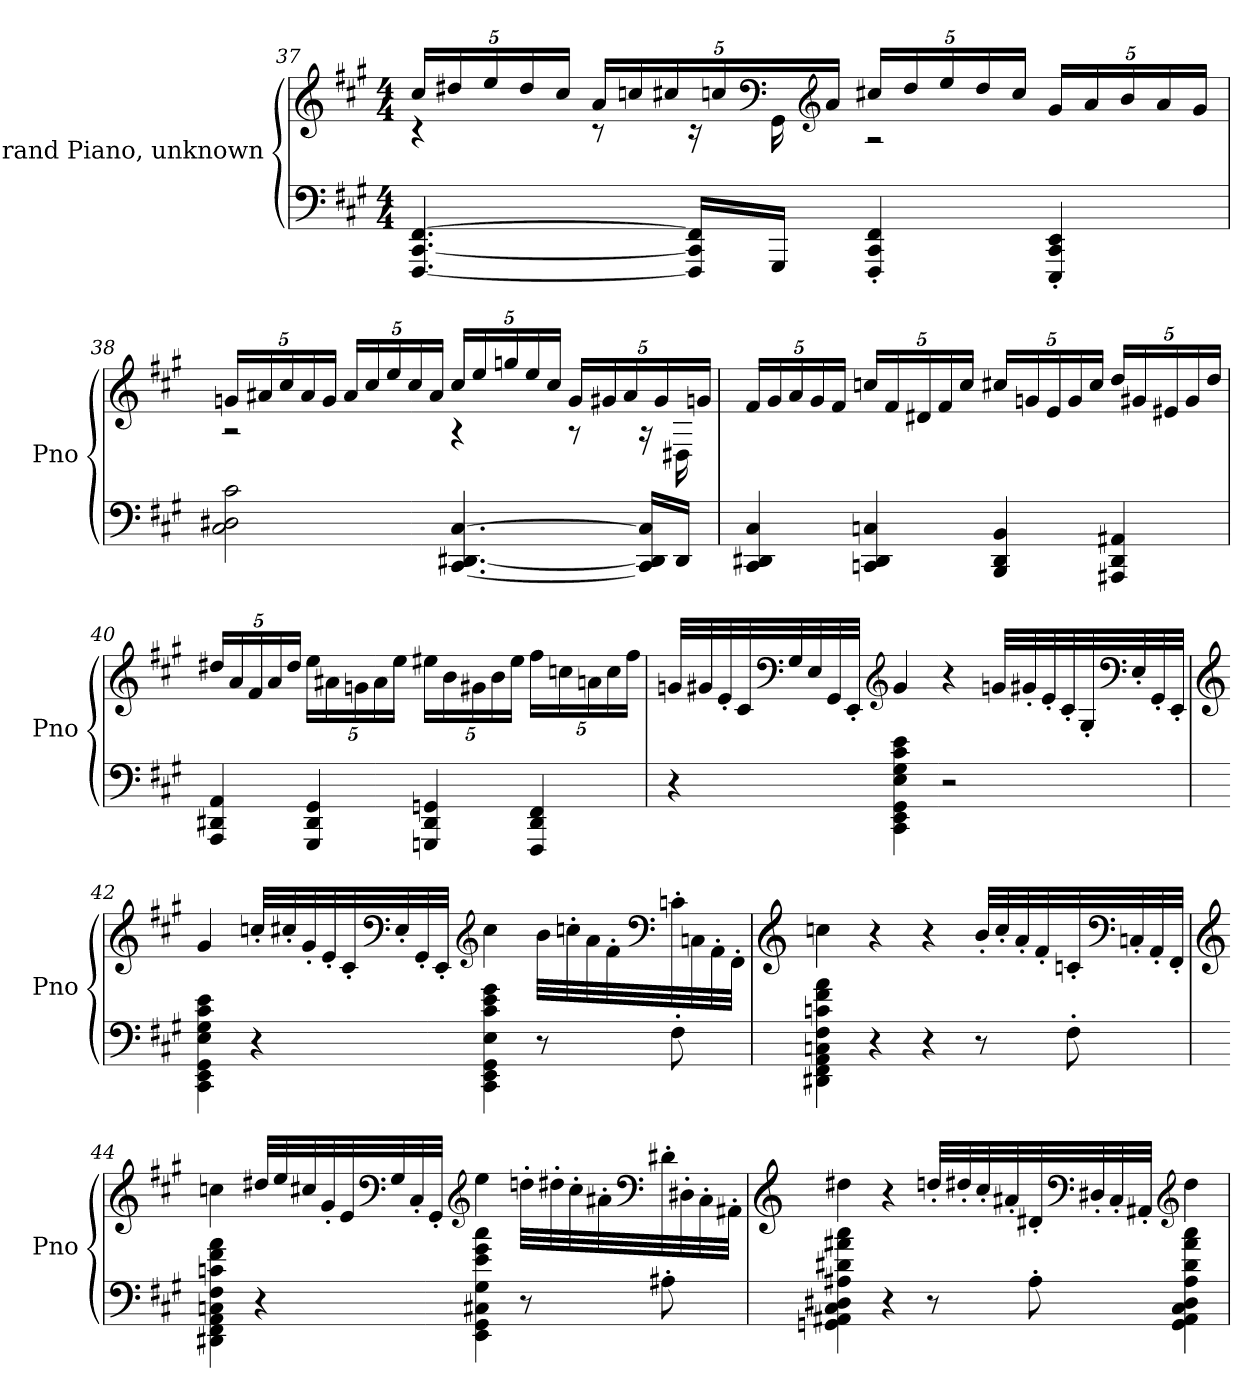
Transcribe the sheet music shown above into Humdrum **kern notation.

**kern	**kern
*part1	*part1
*staff2	*staff1
*I"Grand Piano, unknown	*
*I'Pno	*
!!LO:LB:g=z
*clefF4	*clefG2
*k[f#c#g#]	*k[f#c#g#]
*M4/4	*M4/4
*	*Xbrackettup
=37	=37
*	*^
[4.FFF#/ [4.CC#/ [4.FF#/	20cc#/LL	4r
.	20dd#X/	.
.	20ee/	.
.	20dd#/	.
.	20cc#/JJ	.
.	20a/LL	8r
.	20ccn/	.
.	20cc#X/	.
16FFF#/] 16CC#/] 16FF#/]LL	.	16r
.	20ccn/	.
*	*clefF4	*
16GGG#/JJ	.	16GG#\
*	*clefG2	*
.	20a/JJ	.
4FFF#/' 4CC#/' 4FF#/'	20cc#X/LL	2r
.	20dd#/	.
.	20ee/	.
.	20dd#/	.
.	20cc#/JJ	.
4EEE/' 4CC#/' 4EE/'	20g#/LL	.
.	20a/	.
.	20b/	.
.	20a/	.
.	20g#/JJ	.
!!LO:PB:g=z	!!
=38	=38	=38
2C#\ 2D#X\ 2c#\	20gn/LL	2r
.	20a#X/	.
.	20cc#/	.
.	20a#/	.
.	20g/JJ	.
.	20a#/LL	.
.	20cc#/	.
.	20ee/	.
.	20cc#/	.
.	20a#/JJ	.
[4.CC#/ [4.DD#X/ [4.C#/	20cc#/LL	4r
.	20ee/	.
.	20ggn/	.
.	20ee/	.
.	20cc#/JJ	.
.	20g/LL	8r
.	20g#X/	.
.	20a#/	.
16CC#/] 16DD#/] 16C#/]LL	.	16r
.	20g#/	.
16DD#/JJ	.	16D#X\
.	20gn/JJ	.
*	*v	*v
!!LO:LB:g=z
=39	=39
4CC#/ 4DD#X/ 4C#/	20f#/LL
.	20g#/
.	20a/
.	20g#/
.	20f#/JJ
4CCn/ 4DD#/ 4Cn/	20ccn/LL
.	20f#/
.	20d#X/
.	20f#/
.	20cc/JJ
4BBB/ 4DD#/ 4BB/	20cc#X/LL
.	20gn/
.	20e/
.	20g/
.	20cc#/JJ
4AAA#X/ 4DD#/ 4AA#X/	20dd/LL
.	20g#X/
.	20e#X/
.	20g#/
.	20dd/JJ
!!LO:LB:g=z
=40	=40
4AAA/ 4DD#X/ 4AA/	20dd#X/LL
.	20a/
.	20f#/
.	20a/
.	20dd#/JJ
4GGG#/ 4DD#/ 4GG#/	20ee\LL
.	20a#X\
.	20gn\
.	20a#\
.	20ee\JJ
4GGGn/ 4DD#/ 4GGn/	20ee#X\LL
.	20b\
.	20g#X\
.	20b\
.	20ee#\JJ
4FFF#/ 4DD#/ 4FF#/	20ff#\LL
.	20ccn\
.	20an\
.	20cc\
.	20ff#\JJ
!!LO:LB:g=z
=41	=41
4r	32gn/LLL
.	32g#X/
.	32e'/
.	32c#/
*	*clefF4
.	32G#/
.	32E/
.	32GG#/
.	32EE'/JJJ
*	*clefG2
4CC#\ 4EE\ 4GG#\ 4E\ 4G#\ 4c#\ 4e\	4g#/
2r	4r
.	32gn/LLL
.	32g#X'/
.	32e'/
.	32c#'/
.	32G#'/
*	*clefF4
.	32E'/
.	32GG#'/
.	32EE'/JJJ
!!LO:LB:g=z
=42	=42
*	*clefG2
4CC#\ 4EE\ 4GG#\ 4E\ 4G#\ 4c#\ 4e\	4g#/
4r	32ccn'/LLL
.	32cc#X'/
.	32g#'/
.	32e'/
.	32c#'/
*	*clefF4
.	32E'/
.	32GG#'/
.	32EE'/JJJ
*	*clefG2
4CC#\ 4EE\ 4GG#\ 4E\ 4c#\ 4e\ 4g#\	4cc#\
8r	32b\LLL
.	32ccn'\
.	32a\
.	32f#'\
*	*clefF4
8F#'\	32cn'\
.	32Cn\
.	32AA'\
.	32FF#'\JJJ
=43	=43
*	*clefG2
4DD#X\ 4FF#\ 4AA\ 4Cn\ 4F#\ 4cn\ 4f#\ 4a\	4ccn\
4r	4r
4r	4r
8r	32b'/LLL
.	32cc'/
.	32a'/
.	32f#'/
8F#'\	32cn'/
*	*clefF4
.	32Cn'/
.	32AA'/
.	32FF#'/JJJ
!!LO:LB:g=z
=44	=44
*	*clefG2
4DD#X\ 4FF#\ 4AA\ 4Cn\ 4F#\ 4cn\ 4f#\ 4a\	4ccn\
4r	32dd#X/LLL
.	32ee/
.	32cc#X/
.	32g#'/
.	32e/
*	*clefF4
.	32G#/
.	32C#'/
.	32GG#'/JJJ
*	*clefG2
4EE\ 4GG#\ 4C#X\ 4G#\ 4e\ 4g#\ 4cc#\	4ee\
8r	32ddn'\LLL
.	32dd#X'\
.	32cc#'\
.	32a#X'\
*	*clefF4
8A#X'\	32d#X'\
.	32D#X'\
.	32C#'\
.	32AA#X'\JJJ
!!LO:PB:g=z
=45	=45
*	*clefG2
4GGn\ 4AA#X\ 4C#\ 4D#X\ 4A#X\ 4d#X\ 4a#X\ 4cc#\	4dd#X\
4r	4r
8r	32ddn'/LLL
.	32dd#X'/
.	32cc#'/
.	32a#X'/
8A#'\	32d#X'/
*	*clefF4
.	32D#X'/
.	32C#'/
.	32AA#X'/JJJ
*	*clefG2
4GG\ 4AA#\ 4C#\ 4D#\ 4A#\ 4d#\ 4a#\ 4cc#\	4dd#\
=	=
*-	*-
